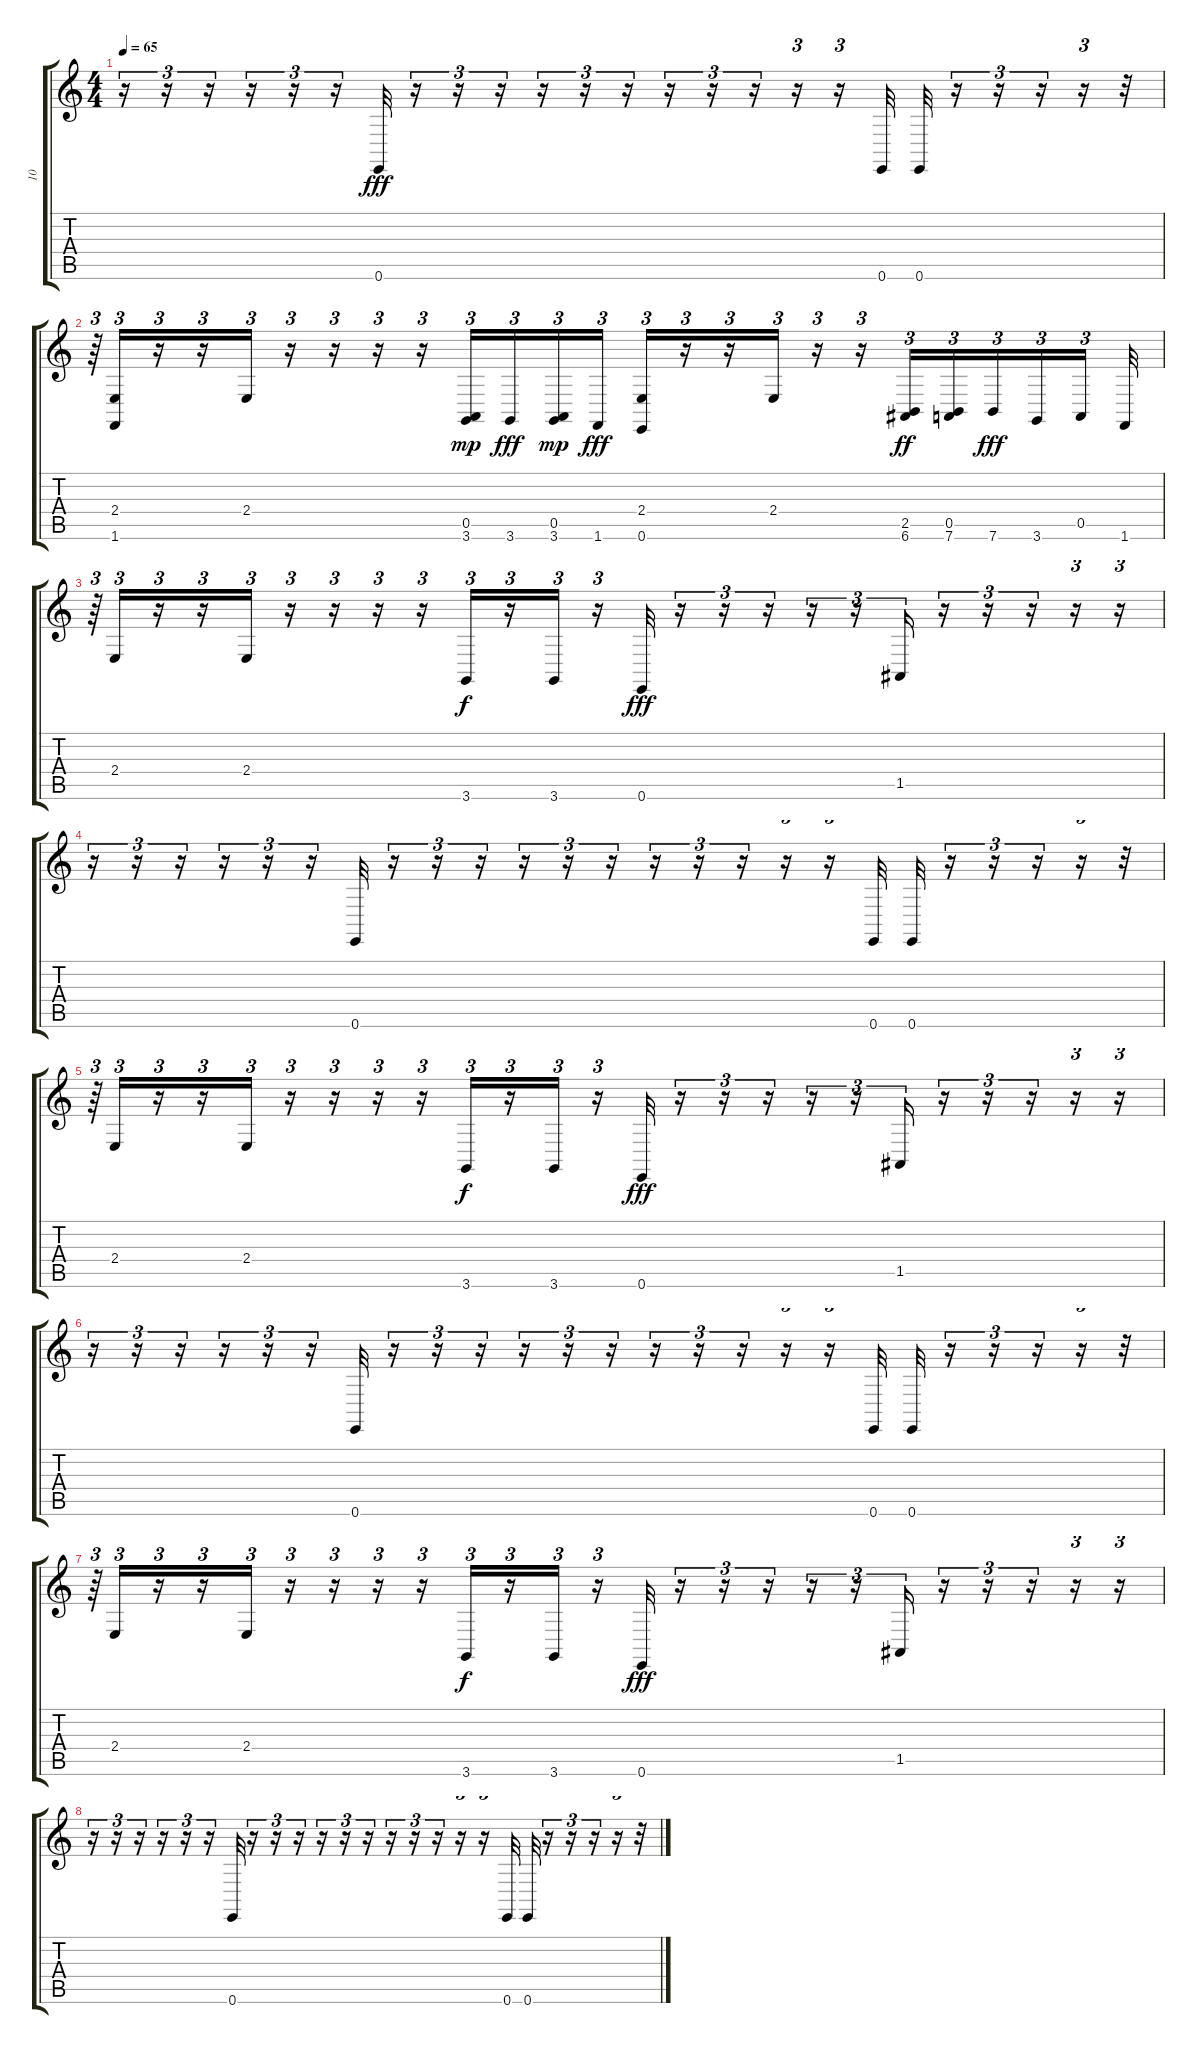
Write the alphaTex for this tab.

\track ("10" "10") {instrument acousticgrandpiano}
\staff {score tabs}
\tuning (E4 B3 G3 D3 A2 E2) {hide}
\ts (4 4)
\tempo 65
\clef g2
\ks c
r.16{tu (3 2) dy ff} r.16{tu (3 2)} r.16{tu (3 2)} r.16{tu (3 2)} r.16{tu (3 2)} r.16{tu (3 2)} 0.6.32{dy fff} r.16{tu (3 2)} r.16{tu (3 2)} r.16{tu (3 2)} r.16{tu (3 2)} r.16{tu (3 2)} r.16{tu (3 2)} r.16{tu (3 2)} r.16{tu (3 2)} r.16{tu (3 2)} r.16{tu (3 2)} r.16{tu (3 2)} 0.6.32 0.6.32 r.16{tu (3 2)} r.16{tu (3 2)} r.16{tu (3 2)} r.16{tu (3 2)} r.32 |
r.64{tu (3 2)} (2.4 1.6).16{tu (3 2)} r.16{tu (3 2)} r.16{tu (3 2)} 2.4.16{tu (3 2)} r.16{tu (3 2)} r.16{tu (3 2)} r.16{tu (3 2)} r.16{tu (3 2)} (0.5 3.6).16{tu (3 2) dy mp} 3.6.16{tu (3 2) dy fff} (0.5 3.6).16{tu (3 2) dy mp} 1.6.16{tu (3 2) dy fff} (2.4 0.6).16{tu (3 2)} r.16{tu (3 2)} r.16{tu (3 2)} 2.4.16{tu (3 2)} r.16{tu (3 2)} r.16{tu (3 2)} (2.5 6.6).16{tu (3 2) dy ff} (0.5 7.6).16{tu (3 2)} 7.6.16{tu (3 2) dy fff} 3.6.16{tu (3 2)} 0.5.16{tu (3 2) beam splitsecondary} 1.6.32 |
r.64{tu (3 2)} 2.4.16{tu (3 2)} r.16{tu (3 2)} r.16{tu (3 2)} 2.4.16{tu (3 2)} r.16{tu (3 2)} r.16{tu (3 2)} r.16{tu (3 2)} r.16{tu (3 2)} 3.6.16{tu (3 2) dy f} r.16{tu (3 2)} 3.6.16{tu (3 2)} r.16{tu (3 2)} 0.6.32{dy fff} r.16{tu (3 2)} r.16{tu (3 2)} r.16{tu (3 2)} r.16{tu (3 2)} r.16{tu (3 2)} 1.5.16{tu (3 2)} r.16{tu (3 2)} r.16{tu (3 2)} r.16{tu (3 2)} r.16{tu (3 2)} r.16{tu (3 2)} |
r.16{tu (3 2)} r.16{tu (3 2)} r.16{tu (3 2)} r.16{tu (3 2)} r.16{tu (3 2)} r.16{tu (3 2)} 0.6.32 r.16{tu (3 2)} r.16{tu (3 2)} r.16{tu (3 2)} r.16{tu (3 2)} r.16{tu (3 2)} r.16{tu (3 2)} r.16{tu (3 2)} r.16{tu (3 2)} r.16{tu (3 2)} r.16{tu (3 2)} r.16{tu (3 2)} 0.6.32 0.6.32 r.16{tu (3 2)} r.16{tu (3 2)} r.16{tu (3 2)} r.16{tu (3 2)} r.32 |
r.64{tu (3 2)} 2.4.16{tu (3 2)} r.16{tu (3 2)} r.16{tu (3 2)} 2.4.16{tu (3 2)} r.16{tu (3 2)} r.16{tu (3 2)} r.16{tu (3 2)} r.16{tu (3 2)} 3.6.16{tu (3 2) dy f} r.16{tu (3 2)} 3.6.16{tu (3 2)} r.16{tu (3 2)} 0.6.32{dy fff} r.16{tu (3 2)} r.16{tu (3 2)} r.16{tu (3 2)} r.16{tu (3 2)} r.16{tu (3 2)} 1.5.16{tu (3 2)} r.16{tu (3 2)} r.16{tu (3 2)} r.16{tu (3 2)} r.16{tu (3 2)} r.16{tu (3 2)} |
r.16{tu (3 2)} r.16{tu (3 2)} r.16{tu (3 2)} r.16{tu (3 2)} r.16{tu (3 2)} r.16{tu (3 2)} 0.6.32 r.16{tu (3 2)} r.16{tu (3 2)} r.16{tu (3 2)} r.16{tu (3 2)} r.16{tu (3 2)} r.16{tu (3 2)} r.16{tu (3 2)} r.16{tu (3 2)} r.16{tu (3 2)} r.16{tu (3 2)} r.16{tu (3 2)} 0.6.32 0.6.32 r.16{tu (3 2)} r.16{tu (3 2)} r.16{tu (3 2)} r.16{tu (3 2)} r.32 |
r.64{tu (3 2)} 2.4.16{tu (3 2)} r.16{tu (3 2)} r.16{tu (3 2)} 2.4.16{tu (3 2)} r.16{tu (3 2)} r.16{tu (3 2)} r.16{tu (3 2)} r.16{tu (3 2)} 3.6.16{tu (3 2) dy f} r.16{tu (3 2)} 3.6.16{tu (3 2)} r.16{tu (3 2)} 0.6.32{dy fff} r.16{tu (3 2)} r.16{tu (3 2)} r.16{tu (3 2)} r.16{tu (3 2)} r.16{tu (3 2)} 1.5.16{tu (3 2)} r.16{tu (3 2)} r.16{tu (3 2)} r.16{tu (3 2)} r.16{tu (3 2)} r.16{tu (3 2)} |
r.16{tu (3 2)} r.16{tu (3 2)} r.16{tu (3 2)} r.16{tu (3 2)} r.16{tu (3 2)} r.16{tu (3 2)} 0.6.32 r.16{tu (3 2)} r.16{tu (3 2)} r.16{tu (3 2)} r.16{tu (3 2)} r.16{tu (3 2)} r.16{tu (3 2)} r.16{tu (3 2)} r.16{tu (3 2)} r.16{tu (3 2)} r.16{tu (3 2)} r.16{tu (3 2)} 0.6.32 0.6.32 r.16{tu (3 2)} r.16{tu (3 2)} r.16{tu (3 2)} r.16{tu (3 2)} r.32
